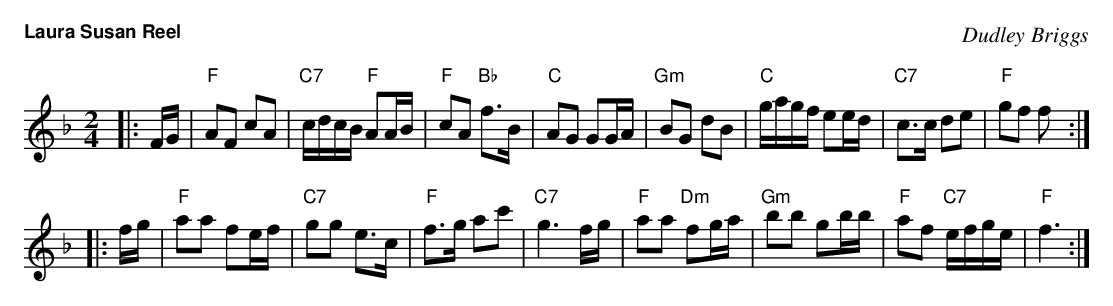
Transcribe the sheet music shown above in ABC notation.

X:1
T:Laura Susan Reel
C:Dudley Briggs
M:2/4
L:1/8
K:F
|: F/G/ | "F"AF cA | "C7"c/d/c/B/ "F"AA/B/ | "F"cA "Bb"f>B | "C"AG GG/A/ | "Gm"BG dB | "C"g/a/g/f/ ee/d/ | "C7"c>c de | "F"gf f :|
|: f/g/ | "F"aa fe/f/ | "C7"gg e>c | "F"f>g ac' | "C7"g3 f/g/ | "F"aa "Dm"fg/a/ | "Gm"bb gb/b/ | "F"af "C7"e/f/g/e/ | "F"f3 :|
